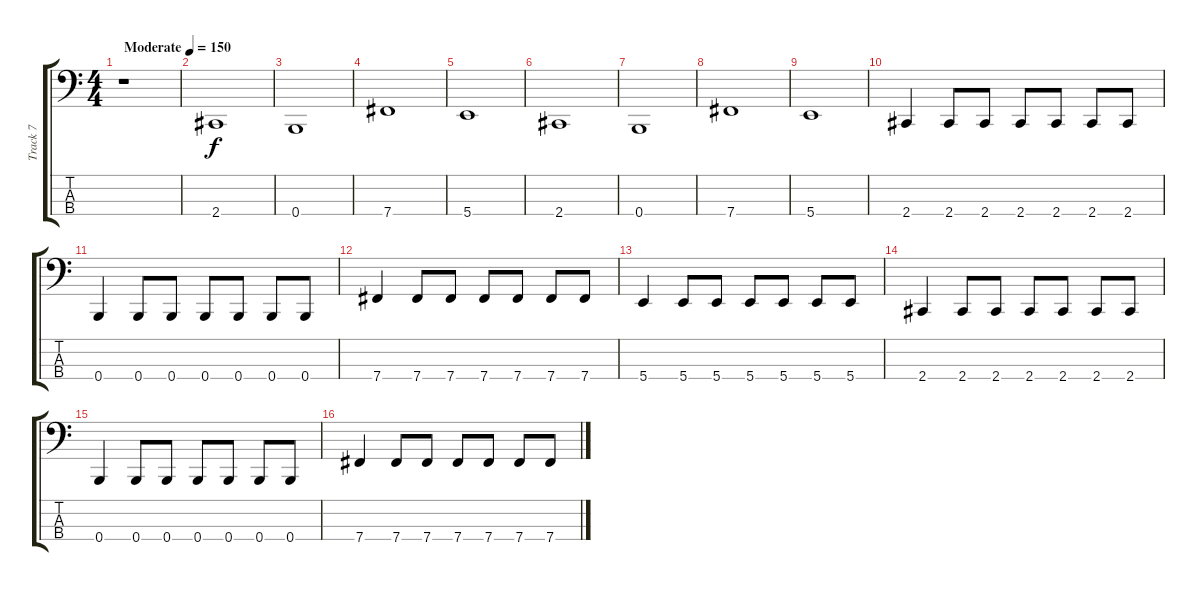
\track ("Track 7" "Track 7") {instrument electricbasspick}
\staff {score tabs}
\tuning (E2 B1 Gb1 B0) {hide}
\ts (4 4)
\tempo (150 "Moderate")
\clef f4
\ks c
r.1{dy f instrument electricbasspick} |
2.4.1 |
0.4.1 |
7.4.1 |
5.4.1 |
2.4.1 |
0.4.1 |
7.4.1 |
5.4.1 |
2.4.4 2.4.8 2.4.8 2.4.8 2.4.8 2.4.8 2.4.8 |
0.4.4 0.4.8 0.4.8 0.4.8 0.4.8 0.4.8 0.4.8 |
7.4.4 7.4.8 7.4.8 7.4.8 7.4.8 7.4.8 7.4.8 |
5.4.4 5.4.8 5.4.8 5.4.8 5.4.8 5.4.8 5.4.8 |
2.4.4 2.4.8 2.4.8 2.4.8 2.4.8 2.4.8 2.4.8 |
0.4.4 0.4.8 0.4.8 0.4.8 0.4.8 0.4.8 0.4.8 |
7.4.4 7.4.8 7.4.8 7.4.8 7.4.8 7.4.8 7.4.8
